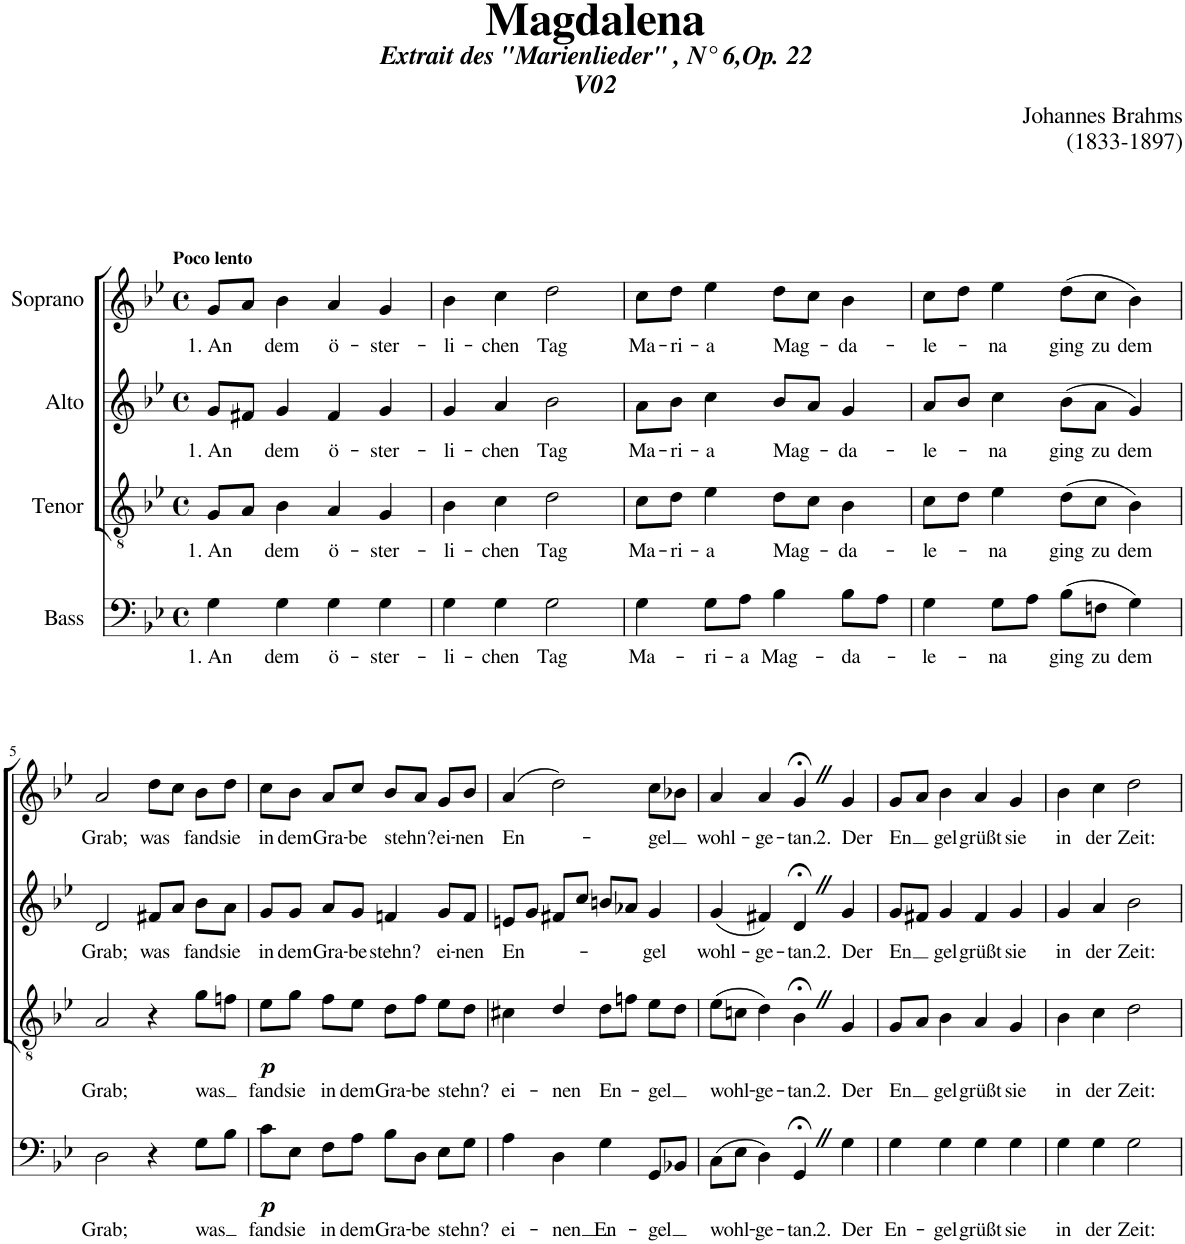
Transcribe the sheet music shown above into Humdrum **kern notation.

**kern	**text	**dynam	**kern	**text	**dynam	**kern	**text	**kern	**text
*part4	*part4	*part4	*part3	*part3	*part3	*part2	*part2	*part1	*part1
*staff4	*staff4	*staff4	*staff3	*staff3	*staff3	*staff2	*staff2	*staff1	*staff1
*I"Bass	*	*	*I"Tenor	*	*	*I"Alto	*	*I"Soprano	*
*clefF4	*	*	*clefGv2	*	*	*clefG2	*	*clefG2	*
*Trd7c12	*	*	*	*	*	*	*	*	*
*k[b-e-]	*	*	*k[b-e-]	*	*	*k[b-e-]	*	*k[b-e-]	*
*g:	*	*	*g:	*	*	*g:	*	*g:	*
*M4/4	*	*	*M4/4	*	*	*M4/4	*	*M4/4	*
*met(c)	*	*	*met(c)	*	*	*met(c)	*	*met(c)	*
=1	=1	=1	=1	=1	=1	=1	=1	=1	=1
!	!	!	!	!	!	!	!	!LO:TX:a:B:t=Poco lento	!
!	!LO:LY:b	!	!	!LO:LY:b	!	!	!LO:LY:b	!	!LO:LY:b
4G\	1. An	.	8G/L	1. An	.	8g/L	1. An	8g/L	1. An
.	.	.	8A/J	.	.	8f#X/J	.	8a/J	.
!	!LO:LY:b	!	!	!LO:LY:b	!	!	!LO:LY:b	!	!LO:LY:b
4G\	dem	.	4B-\	dem	.	4g/	dem	4b-\	dem
!	!LO:LY:b	!	!	!LO:LY:b	!	!	!LO:LY:b	!	!LO:LY:b
4G\	ö-	.	4A/	ö-	.	4f#/	ö-	4a/	ö-
!	!LO:LY:b	!	!	!LO:LY:b	!	!	!LO:LY:b	!	!LO:LY:b
4G\	-ster-	.	4G/	-ster-	.	4g/	-ster-	4g/	-ster-
=2	=2	=2	=2	=2	=2	=2	=2	=2	=2
!	!LO:LY:b	!	!	!LO:LY:b	!	!	!LO:LY:b	!	!LO:LY:b
4G\	-li-	.	4B-\	-li-	.	4g/	-li-	4b-\	-li-
!	!LO:LY:b	!	!	!LO:LY:b	!	!	!LO:LY:b	!	!LO:LY:b
4G\	-chen	.	4c\	-chen	.	4a/	-chen	4cc\	-chen
!	!LO:LY:b	!	!	!LO:LY:b	!	!	!LO:LY:b	!	!LO:LY:b
2G\	Tag	.	2d\	Tag	.	2b-\	Tag	2dd\	Tag
=3	=3	=3	=3	=3	=3	=3	=3	=3	=3
!	!LO:LY:b	!	!	!LO:LY:b	!	!	!LO:LY:b	!	!LO:LY:b
*^	*	*	*^	*	*	*	*	*^	*
4G\	4ryy	Ma-	.	8c\L	8ryy	Ma-	.	8a\L	Ma-	8cc\L	8ryy	Ma-
!	!	!	!	!	!	!LO:LY:b	!	!	!LO:LY:b	!	!	!LO:LY:b
.	.	.	.	8d\J	8ryy	-ri-	.	8b-\J	-ri-	8dd\J	8ryy	-ri-
!	!	!LO:LY:b	!	!	!	!LO:LY:b	!	!	!LO:LY:b	!	!	!LO:LY:b
8G\L	8ryy	-ri-	.	4e-\	4ryy	-a	.	4cc\	-a	4ee-\	4ryy	-a
!	!	!LO:LY:b	!	!	!	!	!	!	!	!	!	!
8A\J	8ryy	-a	.	.	.	.	.	.	.	.	.	.
!	!	!LO:LY:b	!	!	!	!LO:LY:b	!	!	!LO:LY:b	!	!	!LO:LY:b
4B-\	2ryy	Mag-	.	8d\L	2ryy	Mag-	.	8b-/L	Mag-	8dd\L	2ryy	Mag-
.	.	.	.	8c\J	.	.	.	8a/J	.	8cc\J	.	.
!	!	!LO:LY:b	!	!	!	!LO:LY:b	!	!	!LO:LY:b	!	!	!LO:LY:b
8B-\L	.	-da-	.	4B-\	.	-da-	.	4g/	-da-	4b-\	.	-da-
8A\J	.	.	.	.	.	.	.	.	.	.	.	.
=4	=4	=4	=4	=4	=4	=4	=4	=4	=4	=4	=4	=4
!	!	!LO:LY:b	!	!	!	!LO:LY:b	!	!	!LO:LY:b	!	!	!LO:LY:b
4G\	2ryy	-le-	.	8c\L	2ryy	-le-	.	8a/L	-le-	8cc\L	2ryy	-le-
.	.	.	.	8d\J	.	.	.	8b-/J	.	8dd\J	.	.
!	!	!LO:LY:b	!	!	!	!LO:LY:b	!	!	!LO:LY:b	!	!	!LO:LY:b
8G\L	.	-na	.	4e-\	.	-na	.	4cc\	-na	4ee-\	.	-na
8A\J	.	.	.	.	.	.	.	.	.	.	.	.
!	!	!LO:LY:b	!	!	!	!LO:LY:b	!	!	!LO:LY:b	!	!	!LO:LY:b
(8B-\L	8ryy	ging	.	(8d\L	8ryy	ging	.	(8b-\L	ging	(8dd\L	8ryy	ging
!	!	!LO:LY:b	!	!	!	!LO:LY:b	!	!	!LO:LY:b	!	!	!LO:LY:b
8Fn\J	8ryy	zu	.	8c\J	8ryy	zu	.	8a\J	zu	8cc\J	8ryy	zu
!	!	!LO:LY:b	!	!	!	!LO:LY:b	!	!	!LO:LY:b	!	!	!LO:LY:b
4G\)	4ryy	dem	.	4B-\)	4ryy	dem	.	4g/)	dem	4b-\)	4ryy	dem
!!LO:LB:g=z	!!
=5	=5	=5	=5	=5	=5	=5	=5	=5	=5	=5	=5	=5
!	!	!LO:LY:b	!	!	!	!LO:LY:b	!	!	!LO:LY:b	!	!	!LO:LY:b
*v	*v	*	*	*	*	*	*	*	*	*	*	*
*	*	*	*v	*v	*	*	*	*	*	*	*
2D\	Grab;	.	2A/	Grab;	.	2d/	Grab;	2a/	1ryy	Grab;
!	!	!	!	!	!	!	!LO:LY:b	!	!	!LO:LY:b
4r	.	.	4r	.	.	8f#X/L	was	8dd\L	.	was
.	.	.	.	.	.	8a/J	.	8cc\J	.	.
!	!LO:LY:b	!	!	!LO:LY:b	!	!	!LO:LY:b	!	!	!LO:LY:b
8G\L	was	.	8g\L	was	.	8b-\L	fand	8b-\L	.	fand
!	!	!	!	!	!	!	!LO:LY:b	!	!	!LO:LY:b
8B-\J	.	.	8fn\J	.	.	8a\J	sie	8dd\J	.	sie
=6	=6	=6	=6	=6	=6	=6	=6	=6	=6	=6
!	!LO:LY:b	!LO:DY:b	!	!LO:LY:b	!LO:DY:b	!	!LO:LY:b	!	!	!LO:LY:b
*^	*	*	*^	*	*	*	*	*	*	*
8c\L	2ryy	fand	p	8e-\L	2ryy	fand	p	8g/L	in	8cc\L	1ryy	in
!	!	!LO:LY:b	!	!	!	!LO:LY:b	!	!	!LO:LY:b	!	!	!LO:LY:b
8E-\J	.	sie	.	8g\J	.	sie	.	8g/J	dem	8b-\J	.	dem
!	!	!LO:LY:b	!	!	!	!LO:LY:b	!	!	!LO:LY:b	!	!	!LO:LY:b
8F\L	.	in	.	8f\L	.	in	.	8a/L	Gra-	8a/L	.	Gra-
!	!	!LO:LY:b	!	!	!	!LO:LY:b	!	!	!LO:LY:b	!	!	!LO:LY:b
8A\J	.	dem	.	8e-\J	.	dem	.	8g/J	-be	8cc/J	.	-be
!	!	!LO:LY:b	!	!	!	!LO:LY:b	!	!	!LO:LY:b	!	!	!LO:LY:b
8B-\L	8ryy	Gra-	.	8d\L	8ryy	Gra-	.	4fn/	stehn?	8b-/L	.	stehn?
!	!	!LO:LY:b	!	!	!	!LO:LY:b	!	!	!	!	!	!
8D\J	8ryy	-be	.	8f\J	8ryy	-be	.	.	.	8a/J	.	.
!	!	!LO:LY:b	!	!	!	!LO:LY:b	!	!	!LO:LY:b	!	!	!LO:LY:b
8E-\L	8ryy	stehn?	.	8e-\L	8ryy	stehn?	.	8g/L	ei-	8g/L	.	ei-
!	!	!	!	!	!	!	!	!	!LO:LY:b	!	!	!LO:LY:b
8G\J	8ryy	.	.	8d\J	8ryy	.	.	8f/J	-nen	8b-/J	.	-nen
=7	=7	=7	=7	=7	=7	=7	=7	=7	=7	=7	=7	=7
!	!	!LO:LY:b	!	!	!	!LO:LY:b	!	!	!LO:LY:b	!	!	!LO:LY:b
*v	*v	*	*	*	*	*	*	*^	*	*	*	*
4A\	ei-	.	4c#X\	4ryy	ei-	.	8en/L	8ryy	En-	(4a/	8ryy	En-
.	.	.	.	.	.	.	8g/J	8ryy	.	.	8ryy	.
!	!LO:LY:b	!	!	!	!LO:LY:b	!	!	!	!	!	!	!
4D\	-nen	.	4d/	8ryy	-nen	.	8f#X/L	8ryy	.	2dd\)	2ryy	.
.	.	.	.	8ryy	.	.	8cc/J	8ryy	.	.	.	.
!	!LO:LY:b	!	!	!	!LO:LY:b	!	!	!	!	!	!	!
4G\	En-	.	8d\L	2ryy	En-	.	8bn/L	8ryy	.	.	.	.
.	.	.	8fn\J	.	.	.	8a-X/J	8ryy	.	.	.	.
!	!LO:LY:b	!	!	!	!LO:LY:b	!	!	!	!LO:LY:b	!	!	!LO:LY:b
8GG/L	-gel	.	8e-\L	.	-gel	.	4g/	4ryy	-gel	8cc\L	4ryy	-gel
8BB-X/J	.	.	8d\J	.	.	.	.	.	.	8b-X\J	.	.
*	*	*	*v	*v	*	*	*	*	*	*	*	*
*	*	*	*	*	*	*v	*v	*	*	*	*
=8	=8	=8	=8	=8	=8	=8	=8	=8	=8	=8
!	!LO:LY:b	!	!	!LO:LY:b	!	!	!LO:LY:b	!	!	!LO:LY:b
(8C\L	wohl-	.	(8e-\L	wohl-	.	(4g/	wohl-	4a/	2ryy	wohl-
8E-\J	.	.	8cn\J	.	.	.	.	.	.	.
!	!LO:LY:b	!	!	!LO:LY:b	!	!	!LO:LY:b	!	!	!LO:LY:b
4D\)	-ge-	.	4d\)	-ge-	.	4f#X/)	-ge-	4a/	.	-ge-
!	!LO:LY:b	!	!	!LO:LY:b	!	!	!LO:LY:b	!	!	!LO:LY:b
4GG;<Z/	-tan.	.	4B-;<Z\	-tan.	.	4d;<Z/	-tan.	4g;<Z/	2ryy	-tan.
!	!LO:LY:b	!	!	!LO:LY:b	!	!	!LO:LY:b	!	!	!LO:LY:b
4G\	2. Der	.	4G/	2. Der	.	4g/	2. Der	4g/	.	2. Der
*	*	*	*	*	*	*	*	*v	*v	*
=9	=9	=9	=9	=9	=9	=9	=9	=9	=9
!	!LO:LY:b	!	!	!LO:LY:b	!	!	!LO:LY:b	!	!LO:LY:b
4G\	En-	.	8G/L	-En	.	8g/L	-En	8g/L	-En
.	.	.	8A/J	.	.	8f#X/J	.	8a/J	.
!	!LO:LY:b	!	!	!LO:LY:b	!	!	!LO:LY:b	!	!LO:LY:b
4G\	-gel	.	4B-\	gel	.	4g/	gel	4b-\	gel
!	!LO:LY:b	!	!	!LO:LY:b	!	!	!LO:LY:b	!	!LO:LY:b
4G\	grüßt	.	4A/	grüßt	.	4f#/	grüßt	4a/	grüßt
!	!LO:LY:b	!	!	!LO:LY:b	!	!	!LO:LY:b	!	!LO:LY:b
4G\	sie	.	4G/	sie	.	4g/	sie	4g/	sie
=10	=10	=10	=10	=10	=10	=10	=10	=10	=10
!	!LO:LY:b	!	!	!LO:LY:b	!	!	!LO:LY:b	!	!LO:LY:b
4G\	in	.	4B-\	in	.	4g/	in	4b-\	in
!	!LO:LY:b	!	!	!LO:LY:b	!	!	!LO:LY:b	!	!LO:LY:b
4G\	der	.	4c\	der	.	4a/	der	4cc\	der
!	!LO:LY:b	!	!	!LO:LY:b	!	!	!LO:LY:b	!	!LO:LY:b
2G\	Zeit:	.	2d\	Zeit:	.	2b-\	Zeit:	2dd\	Zeit:
=	=	=	=	=	=	=	=	=	=
*-	*-	*-	*-	*-	*-	*-	*-	*-	*-
